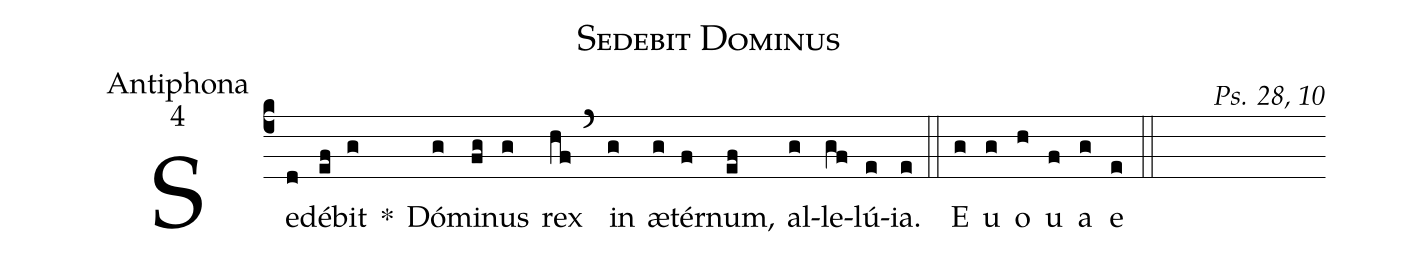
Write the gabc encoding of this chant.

name:Sedebit Dominus;
office-part:Antiphona;
mode:4;
commentary:Ps. 28, 10;
%%
(c4)Se(d)dé(ef)bit(g) *() Dó(g)mi(fg)nus(g) rex(hf) (`) in(g) æ(g)tér(f)num,(ef) al(g)le(gf)lú(e)ia.(e) (::) E(g) u(g) o(h) u(f) a(g) e(e) (::)
